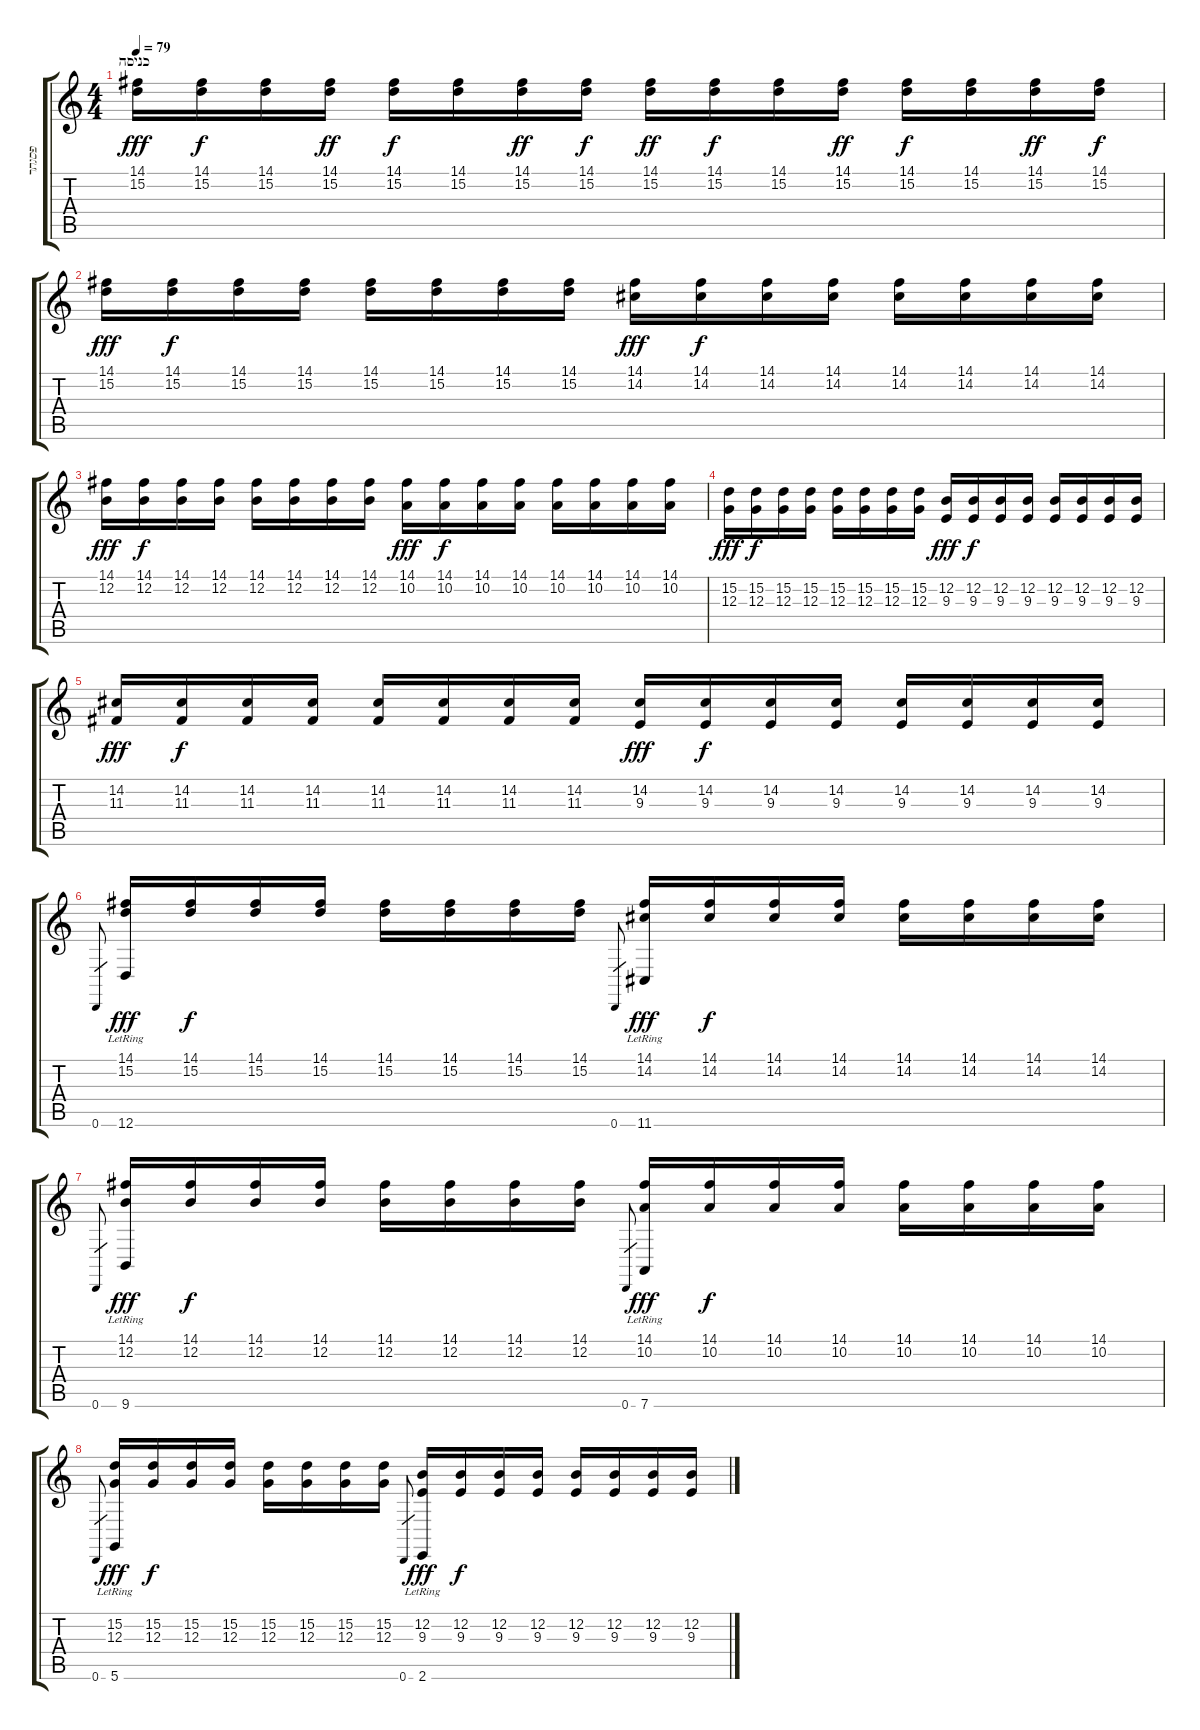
\track ("פסנתר" "פסנתר") {instrument acousticgrandpiano}
\staff {score tabs}
\tuning (E4 B3 G3 D3 A2 D2) {hide}
\ts (4 4)
\section ("" "כניסה")
\tempo 79
\clef g2
\ks c
(14.1 15.2).16{dy fff instrument acousticgrandpiano} (14.1 15.2).16{dy f} (14.1 15.2).16 (14.1 15.2).16{dy ff} (14.1 15.2).16{dy f} (14.1 15.2).16 (14.1 15.2).16{dy ff} (14.1 15.2).16{dy f} (14.1 15.2).16{dy ff} (14.1 15.2).16{dy f} (14.1 15.2).16 (14.1 15.2).16{dy ff} (14.1 15.2).16{dy f} (14.1 15.2).16 (14.1 15.2).16{dy ff} (14.1 15.2).16{dy f} |
(14.1 15.2).16{dy fff} (14.1 15.2).16{dy f} (14.1 15.2).16 (14.1 15.2).16 (14.1 15.2).16 (14.1 15.2).16 (14.1 15.2).16 (14.1 15.2).16 (14.1 14.2).16{dy fff} (14.1 14.2).16{dy f} (14.1 14.2).16 (14.1 14.2).16 (14.1 14.2).16 (14.1 14.2).16 (14.1 14.2).16 (14.1 14.2).16 |
(14.1 12.2).16{dy fff} (14.1 12.2).16{dy f} (14.1 12.2).16 (14.1 12.2).16 (14.1 12.2).16 (14.1 12.2).16 (14.1 12.2).16 (14.1 12.2).16 (14.1 10.2).16{dy fff} (14.1 10.2).16{dy f} (14.1 10.2).16 (14.1 10.2).16 (14.1 10.2).16 (14.1 10.2).16 (14.1 10.2).16 (14.1 10.2).16 |
(15.2 12.3).16{dy fff} (15.2 12.3).16{dy f} (15.2 12.3).16 (15.2 12.3).16 (15.2 12.3).16 (15.2 12.3).16 (15.2 12.3).16 (15.2 12.3).16 (12.2 9.3).16{dy fff} (12.2 9.3).16{dy f} (12.2 9.3).16 (12.2 9.3).16 (12.2 9.3).16 (12.2 9.3).16 (12.2 9.3).16 (12.2 9.3).16 |
(14.2 11.3).16{dy fff} (14.2 11.3).16{dy f} (14.2 11.3).16 (14.2 11.3).16 (14.2 11.3).16 (14.2 11.3).16 (14.2 11.3).16 (14.2 11.3).16 (14.2 9.3).16{dy fff} (14.2 9.3).16{dy f} (14.2 9.3).16 (14.2 9.3).16 (14.2 9.3).16 (14.2 9.3).16 (14.2 9.3).16 (14.2 9.3).16 |
0.6.8{gr} (14.1 15.2 12.6{lr}).16{dy fff} (14.1 15.2).16{dy f} (14.1 15.2).16 (14.1 15.2).16 (14.1 15.2).16 (14.1 15.2).16 (14.1 15.2).16 (14.1 15.2).16 0.6.8{gr} (14.1 14.2 11.6{lr}).16{dy fff} (14.1 14.2).16{dy f} (14.1 14.2).16 (14.1 14.2).16 (14.1 14.2).16 (14.1 14.2).16 (14.1 14.2).16 (14.1 14.2).16 |
0.6.8{gr} (14.1 12.2 9.6{lr}).16{dy fff} (14.1 12.2).16{dy f} (14.1 12.2).16 (14.1 12.2).16 (14.1 12.2).16 (14.1 12.2).16 (14.1 12.2).16 (14.1 12.2).16 0.6.8{gr} (14.1 10.2 7.6{lr}).16{dy fff} (14.1 10.2).16{dy f} (14.1 10.2).16 (14.1 10.2).16 (14.1 10.2).16 (14.1 10.2).16 (14.1 10.2).16 (14.1 10.2).16 |
0.6.8{gr} (15.2 12.3 5.6{lr}).16{dy fff} (15.2 12.3).16{dy f} (15.2 12.3).16 (15.2 12.3).16 (15.2 12.3).16 (15.2 12.3).16 (15.2 12.3).16 (15.2 12.3).16 0.6.8{gr} (12.2 9.3 2.6{lr}).16{dy fff} (12.2 9.3).16{dy f} (12.2 9.3).16 (12.2 9.3).16 (12.2 9.3).16 (12.2 9.3).16 (12.2 9.3).16 (12.2 9.3).16
